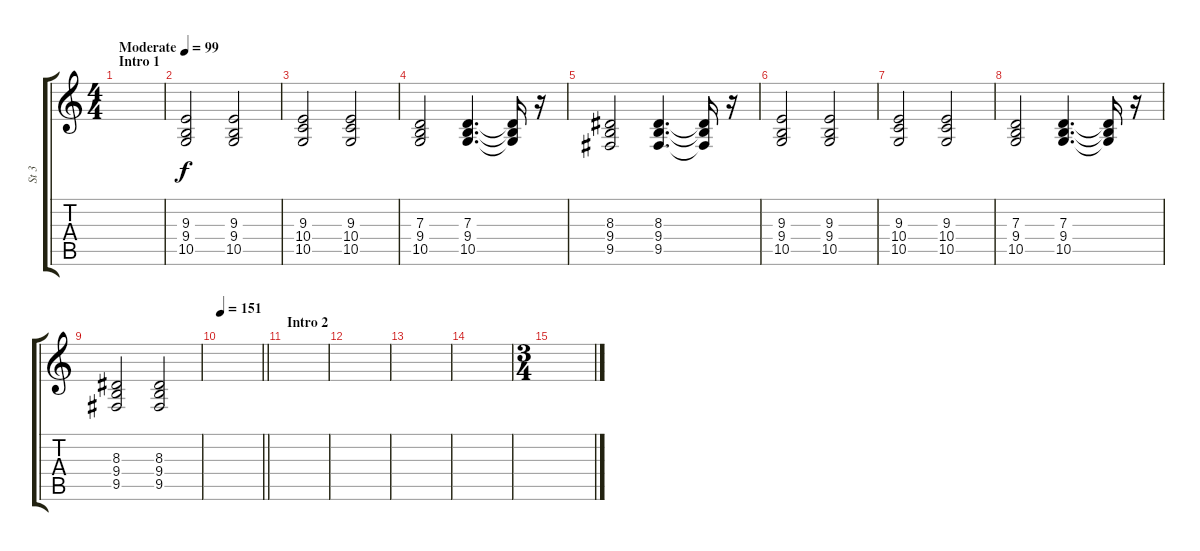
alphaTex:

\track ("St 3" "St 3") {instrument stringensemble2}
\staff {score tabs}
\tuning (E4 B3 G3 D3 A2 E2) {hide}
\ts (4 4)
\section ("" "Intro 1")
\tempo (99 "Moderate")
\clef g2
\ks c
|
(9.3 9.4 10.5).2 (9.3 9.4 10.5).2 |
(9.3 10.4 10.5).2 (9.3 10.4 10.5).2 |
(7.3 9.4 10.5).2 (7.3 9.4 10.5).4{d} (7.3{t} 9.4{t} 10.5{t}).16 r.16 |
(8.3 9.4 9.5).2 (8.3 9.4 9.5).4{d} (8.3{t} 9.4{t} 9.5{t}).16 r.16 |
(9.3 9.4 10.5).2 (9.3 9.4 10.5).2 |
(9.3 10.4 10.5).2 (9.3 10.4 10.5).2 |
(7.3 9.4 10.5).2 (7.3 9.4 10.5).4{d} (7.3{t} 9.4{t} 10.5{t}).16 r.16 |
(8.3 9.4 9.5).2 (8.3 9.4 9.5).2 |
\tempo 151
\barLineRight lightlight
|
\section ("" "Intro 2")
|
|
|
|
\ts (3 4)
